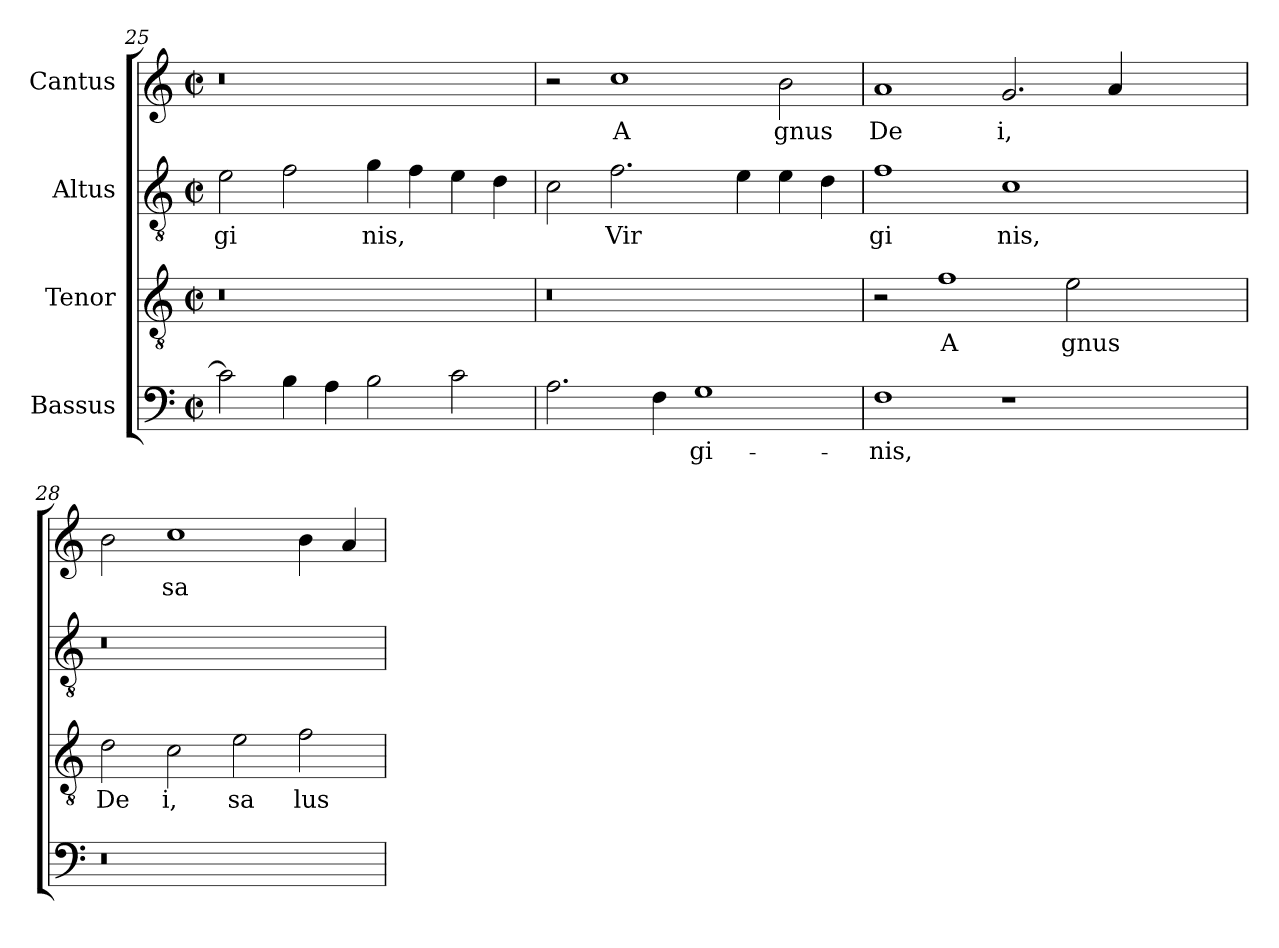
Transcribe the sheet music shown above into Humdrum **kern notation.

**kern	**text	**kern	**text	**kern	**text	**kern	**text
*part4	*part4	*part3	*part3	*part2	*part2	*part1	*part1
*staff4	*staff4	*staff3	*staff3	*staff2	*staff2	*staff1	*staff1
*I"Bassus	*	*I"Tenor	*	*I"Altus	*	*I"Cantus	*
*clefF4	*	*clefGv2	*	*clefGv2	*	*clefG2	*
*M2/2	*	*M2/2	*	*M2/2	*	*M2/2	*
*met(c|)	*	*met(c|)	*	*met(c|)	*	*met(c|)	*
=25	=25	=25	=25	=25	=25	=25	=25
!	!	!	!	!	!LO:LY:b:cj	!	!
2c\]	.	0r	.	2e\	gi	0r	.
4B\	.	.	.	2f\	.	.	.
4A\	.	.	.	.	.	.	.
!	!	!	!	!	!LO:LY:b	!	!
2B\	.	.	.	4g\	nis,	.	.
.	.	.	.	4f\	.	.	.
2c\	.	.	.	4e\	.	.	.
.	.	.	.	4d\	.	.	.
=26	=26	=26	=26	=26	=26	=26	=26
2.A\	.	0r	.	2c\	.	2r	.
!	!	!	!	!	!LO:LY:b	!	!LO:LY:b:cj
.	.	.	.	2.f\	Vir	1cc	A
4F\	.	.	.	.	.	.	.
!	!LO:LY:b:cj	!	!	!	!	!	!
1G	-gi-	.	.	.	.	.	.
.	.	.	.	4e\	.	.	.
!	!	!	!	!	!	!	!LO:LY:b:cj
.	.	.	.	4e\	.	2b\	gnus
.	.	.	.	4d\	.	.	.
=27	=27	=27	=27	=27	=27	=27	=27
!	!LO:LY:b:cj	!	!	!	!LO:LY:b:cj	!	!LO:LY:b:cj
1F	-nis,	2r	.	1f	gi	1a	De
!	!	!	!LO:LY:b:cj	!	!	!	!
.	.	1f	A	.	.	.	.
!LO:N:vis=1	!	!	!	!	!LO:LY:b:cj	!	!LO:LY:b:cj
0r	.	.	.	1c	nis,	2.g/	i,
!	!	!	!LO:LY:b:cj	!	!	!	!
.	.	2e\	gnus	.	.	.	.
.	.	.	.	.	.	4a/	.
.	.	1ryy	.	1ryy	.	1ryy	.
!!LO:PB:g=z
=28	=28	=28	=28	=28	=28	=28	=28
!	!	!	!LO:LY:b:cj	!	!	!	!
0r	.	2d\	De	0r	.	2b\	.
!	!	!	!LO:LY:b:cj	!	!	!	!LO:LY:b:cj
.	.	2c\	i,	.	.	1cc	sa
!	!	!	!LO:LY:b:cj	!	!	!	!
.	.	2e\	sa	.	.	.	.
!	!	!	!LO:LY:b:cj	!	!	!	!
.	.	2f\	lus	.	.	4b\	.
.	.	.	.	.	.	4a/	.
=	=	=	=	=	=	=	=
*-	*-	*-	*-	*-	*-	*-	*-
